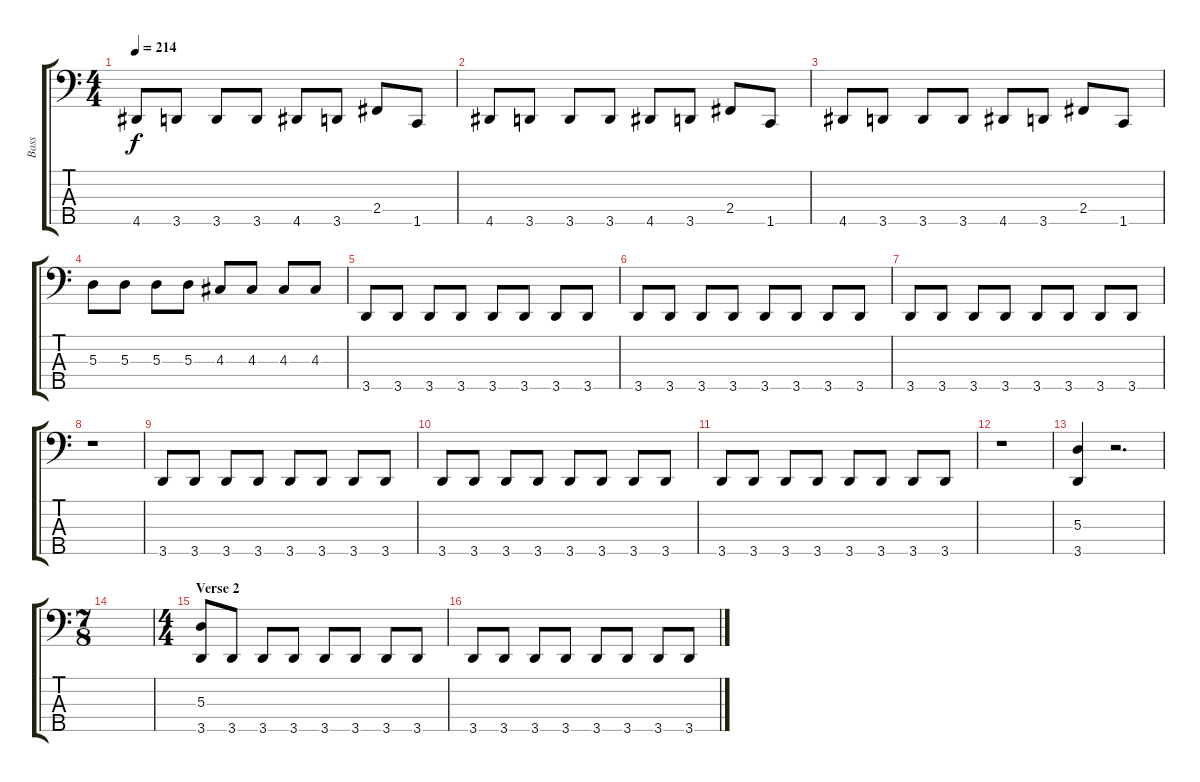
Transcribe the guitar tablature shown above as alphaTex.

\track ("Bass" "Bass") {instrument fretlessbass}
\staff {score tabs}
\tuning (G2 D2 A1 E1 B0) {hide}
\ts (4 4)
\tempo 214
\clef f4
\ks c
4.5.8{dy f} 3.5.8 3.5.8 3.5.8 4.5.8 3.5.8 2.4.8 1.5.8 |
4.5.8 3.5.8 3.5.8 3.5.8 4.5.8 3.5.8 2.4.8 1.5.8 |
4.5.8 3.5.8 3.5.8 3.5.8 4.5.8 3.5.8 2.4.8 1.5.8 |
5.3.8 5.3.8 5.3.8 5.3.8 4.3.8 4.3.8 4.3.8 4.3.8 |
3.5.8 3.5.8 3.5.8 3.5.8 3.5.8 3.5.8 3.5.8 3.5.8 |
3.5.8 3.5.8 3.5.8 3.5.8 3.5.8 3.5.8 3.5.8 3.5.8 |
3.5.8 3.5.8 3.5.8 3.5.8 3.5.8 3.5.8 3.5.8 3.5.8 |
r.1 |
3.5.8 3.5.8 3.5.8 3.5.8 3.5.8 3.5.8 3.5.8 3.5.8 |
3.5.8 3.5.8 3.5.8 3.5.8 3.5.8 3.5.8 3.5.8 3.5.8 |
3.5.8 3.5.8 3.5.8 3.5.8 3.5.8 3.5.8 3.5.8 3.5.8 |
r.1 |
(5.3 3.5).4 r.2{d} |
\ts (7 8)
|
\ts (4 4)
\section ("" "Verse 2")
(5.3 3.5).8 3.5.8 3.5.8 3.5.8 3.5.8 3.5.8 3.5.8 3.5.8 |
3.5.8 3.5.8 3.5.8 3.5.8 3.5.8 3.5.8 3.5.8 3.5.8
